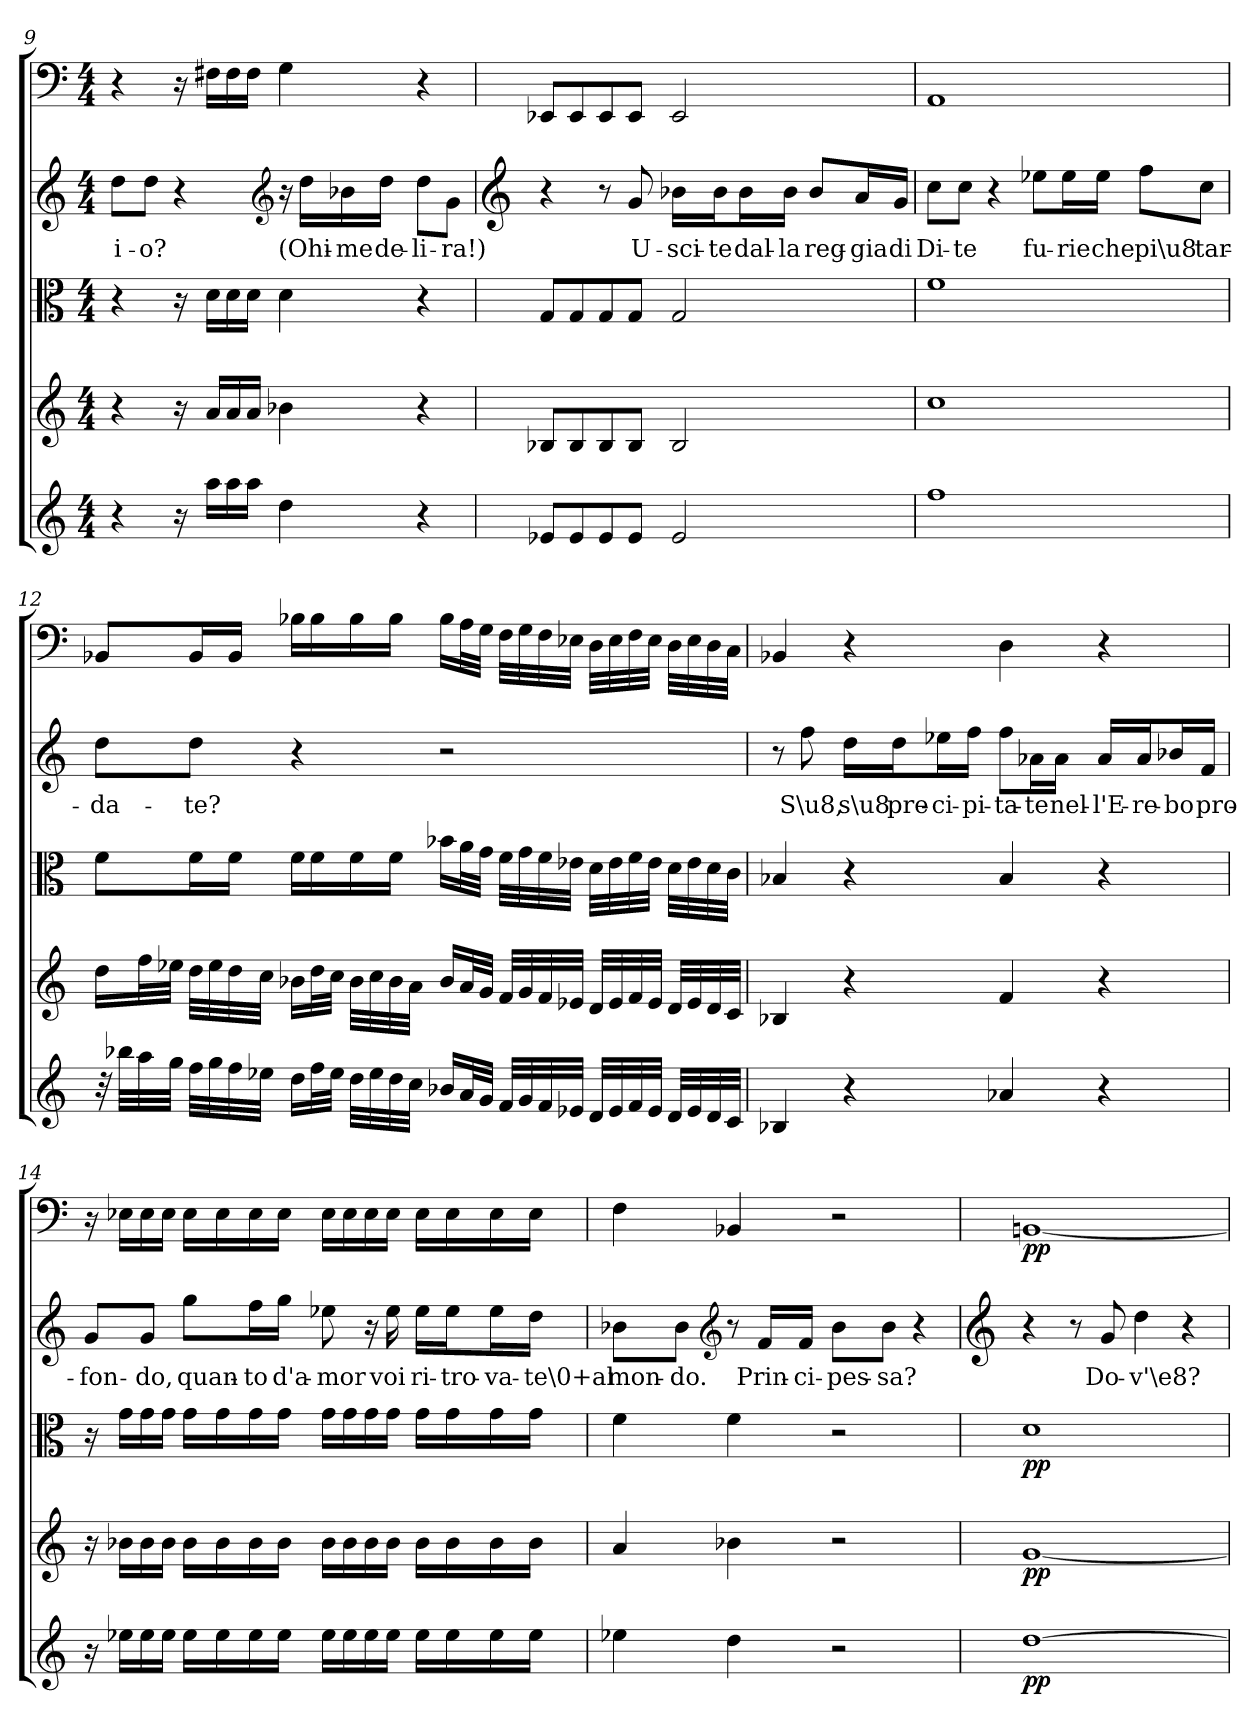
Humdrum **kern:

**kern	**dynam	**kern	**dynam	**kern	**dynam	**kern	**text	**kern	**dynam
*part5	*part5	*part4	*part4	*part3	*part3	*part2	*part2	*part1	*part1
*staff5	*staff5	*staff4	*staff4	*staff3	*staff3	*staff2	*staff2	*staff1	*staff1
*clefG2	*	*clefG2	*	*clefC3	*	*clefG2	*	*clefF4	*
*k[]	*	*k[]	*	*k[]	*	*k[]	*	*k[]	*
*C:	*	*C:	*	*C:	*	*C:	*	*C:	*
*M4/4	*	*M4/4	*	*M4/4	*	*M4/4	*	*M4/4	*
=9	=9	=9	=9	=9	=9	=9	=9	=9	=9
4r	.	4r	.	4r	.	8dd\L	i-	4r	.
.	.	.	.	.	.	8dd\J	-o?	.	.
16r	.	16r	.	16r	.	4r	.	16r	.
16aa\LL	.	16a/LL	.	16d\LL	.	.	.	16F#X\LL	.
16aa\	.	16a/	.	16d\	.	.	.	16F#\	.
16aa\JJ	.	16a/JJ	.	16d\JJ	.	.	.	16F#\JJ	.
*	*	*	*	*	*	*clefG2	*	*	*
4dd\	.	4b-X\	.	4d\	.	16r	.	4G\	.
.	.	.	.	.	.	16dd\LL	(Ohi-	.	.
.	.	.	.	.	.	16b-X\	-me	.	.
.	.	.	.	.	.	16dd\JJ	de-	.	.
4r	.	4r	.	4r	.	8dd\L	-li-	4r	.
.	.	.	.	.	.	8g\J	-ra!)	.	.
=10	=10	=10	=10	=10	=10	=10	=10	=10	=10
*	*	*	*	*	*	*clefG2	*	*	*
8e-X/L	.	8B-X/L	.	8G/L	.	4r	.	8EE-X/L	.
8e-/	.	8B-/	.	8G/	.	.	.	8EE-/	.
8e-/	.	8B-/	.	8G/	.	8r	.	8EE-/	.
8e-/J	.	8B-/J	.	8G/J	.	8g/	U-	8EE-/J	.
2e-/	.	2B-/	.	2G/	.	16b-X\LL	-sci-	2EE-/	.
.	.	.	.	.	.	16b-\J	-te	.	.
.	.	.	.	.	.	16b-\L	dal-	.	.
.	.	.	.	.	.	16b-\JJ	-la	.	.
.	.	.	.	.	.	8b-/L	reg-	.	.
.	.	.	.	.	.	16a/L	-gia	.	.
.	.	.	.	.	.	16g/JJ	di	.	.
=11	=11	=11	=11	=11	=11	=11	=11	=11	=11
1ff\	.	1cc\	.	1f\	.	8cc\L	Di-	1AA/	.
.	.	.	.	.	.	8cc\J	-te	.	.
.	.	.	.	.	.	4r	.	.	.
.	.	.	.	.	.	8ee-X\L	fu-	.	.
.	.	.	.	.	.	16ee-\L	-rie	.	.
.	.	.	.	.	.	16ee-\JJ	che	.	.
.	.	.	.	.	.	8ff\L	pi\u8	.	.
.	.	.	.	.	.	8cc\J	tar-	.	.
=12	=12	=12	=12	=12	=12	=12	=12	=12	=12
32r	.	16dd\LL	.	8f\L	.	8dd\L	-da-	8BB-X/L	.
32bb-X\LLL	.	.	.	.	.	.	.	.	.
32aa\	.	32ff\L	.	.	.	.	.	.	.
32gg\JJJ	.	32ee-X\JJJ	.	.	.	.	.	.	.
32ff\LLL	.	32dd\LLL	.	16f\L	.	8dd\J	-te?	16BB-/L	.
32gg\	.	32ee-\	.	.	.	.	.	.	.
32ff\	.	32dd\	.	16f\JJ	.	.	.	16BB-/JJ	.
32ee-X\JJJ	.	32cc\JJJ	.	.	.	.	.	.	.
16dd\LL	.	16b-X\LL	.	16f\LL	.	4r	.	16B-X\LL	.
32ff\L	.	32dd\L	.	16f\	.	.	.	16B-\	.
32ee-\JJJ	.	32cc\JJJ	.	.	.	.	.	.	.
32dd\LLL	.	32b-\LLL	.	16f\	.	.	.	16B-\	.
32ee-\	.	32cc\	.	.	.	.	.	.	.
32dd\	.	32b-\	.	16f\JJ	.	.	.	16B-\JJ	.
32cc\JJJ	.	32a\JJJ	.	.	.	.	.	.	.
16b-X/LL	.	16b-/LL	.	16b-X\LL	.	2r	.	16B-\LL	.
32a/L	.	32a/L	.	32a\L	.	.	.	32A\L	.
32g/JJJ	.	32g/JJJ	.	32g\JJJ	.	.	.	32G\JJJ	.
32f/LLL	.	32f/LLL	.	32f\LLL	.	.	.	32F\LLL	.
32g/	.	32g/	.	32g\	.	.	.	32G\	.
32f/	.	32f/	.	32f\	.	.	.	32F\	.
32e-X/JJJ	.	32e-X/JJJ	.	32e-X\JJJ	.	.	.	32E-X\JJJ	.
32d/LLL	.	32d/LLL	.	32d\LLL	.	.	.	32D\LLL	.
32e-/	.	32e-/	.	32e-\	.	.	.	32E-\	.
32f/	.	32f/	.	32f\	.	.	.	32F\	.
32e-/JJJ	.	32e-/JJJ	.	32e-\JJJ	.	.	.	32E-\JJJ	.
32d/LLL	.	32d/LLL	.	32d\LLL	.	.	.	32D\LLL	.
32e-/	.	32e-/	.	32e-\	.	.	.	32E-\	.
32d/	.	32d/	.	32d\	.	.	.	32D\	.
32c/JJJ	.	32c/JJJ	.	32c\JJJ	.	.	.	32C\JJJ	.
=13	=13	=13	=13	=13	=13	=13	=13	=13	=13
4B-X/	.	4B-X/	.	4B-X/	.	8r	.	4BB-X/	.
.	.	.	.	.	.	8ff\	S\u8,	.	.
4r	.	4r	.	4r	.	16dd\LL	s\u8	4r	.
.	.	.	.	.	.	16dd\J	pre-	.	.
.	.	.	.	.	.	16ee-X\L	-ci-	.	.
.	.	.	.	.	.	16ff\JJ	-pi-	.	.
4a-X/	.	4f/	.	4B-/	.	8ff\L	-ta-	4D\	.
.	.	.	.	.	.	16a-X\L	-te	.	.
.	.	.	.	.	.	16a-\JJ	nel-	.	.
4r	.	4r	.	4r	.	16a-/LL	-l'E-	4r	.
.	.	.	.	.	.	16a-/J	-re-	.	.
.	.	.	.	.	.	16b-X/L	-bo	.	.
.	.	.	.	.	.	16f/JJ	pro-	.	.
=14	=14	=14	=14	=14	=14	=14	=14	=14	=14
16r	.	16r	.	16r	.	8g/L	-fon-	16r	.
16ee-X\LL	.	16b-X\LL	.	16g\LL	.	.	.	16E-X\LL	.
16ee-\	.	16b-\	.	16g\	.	8g/J	-do,	16E-\	.
16ee-\JJ	.	16b-\JJ	.	16g\JJ	.	.	.	16E-\JJ	.
16ee-\LL	.	16b-\LL	.	16g\LL	.	8gg\L	quan-	16E-\LL	.
16ee-\	.	16b-\	.	16g\	.	.	.	16E-\	.
16ee-\	.	16b-\	.	16g\	.	16ff\L	-to	16E-\	.
16ee-\JJ	.	16b-\JJ	.	16g\JJ	.	16gg\JJ	d'a-	16E-\JJ	.
16ee-\LL	.	16b-\LL	.	16g\LL	.	8ee-X\	-mor	16E-\LL	.
16ee-\	.	16b-\	.	16g\	.	.	.	16E-\	.
16ee-\	.	16b-\	.	16g\	.	16r	.	16E-\	.
16ee-\JJ	.	16b-\JJ	.	16g\JJ	.	16ee-\	voi	16E-\JJ	.
16ee-\LL	.	16b-\LL	.	16g\LL	.	16ee-\LL	ri-	16E-\LL	.
16ee-\	.	16b-\	.	16g\	.	16ee-\J	-tro-	16E-\	.
16ee-\	.	16b-\	.	16g\	.	16ee-\L	-va-	16E-\	.
16ee-\JJ	.	16b-\JJ	.	16g\JJ	.	16dd\JJ	-te\0+al	16E-\JJ	.
=15	=15	=15	=15	=15	=15	=15	=15	=15	=15
4ee-X\	.	4a/	.	4f\	.	8b-X\L	mon-	4F\	.
.	.	.	.	.	.	8b-\J	-do.	.	.
*	*	*	*	*	*	*clefG2	*	*	*
4dd\	.	4b-X\	.	4f\	.	8r	.	4BB-X/	.
.	.	.	.	.	.	16f/LL	Prin-	.	.
.	.	.	.	.	.	16f/JJ	-ci-	.	.
2r	.	2r	.	2r	.	8b-\L	-pes-	2r	.
.	.	.	.	.	.	8b-\J	-sa?	.	.
.	.	.	.	.	.	4r	.	.	.
=16	=16	=16	=16	=16	=16	=16	=16	=16	=16
*	*	*	*	*	*	*clefG2	*	*	*
[1dd\	pp	[1g/	pp	1d\	pp	4r	.	[1BBn/	pp
.	.	.	.	.	.	8r	.	.	.
.	.	.	.	.	.	8g/	Do-	.	.
.	.	.	.	.	.	4dd\	-v'\e8?	.	.
.	.	.	.	.	.	4r	.	.	.
=	=	=	=	=	=	=	=	=	=
*-	*-	*-	*-	*-	*-	*-	*-	*-	*-
